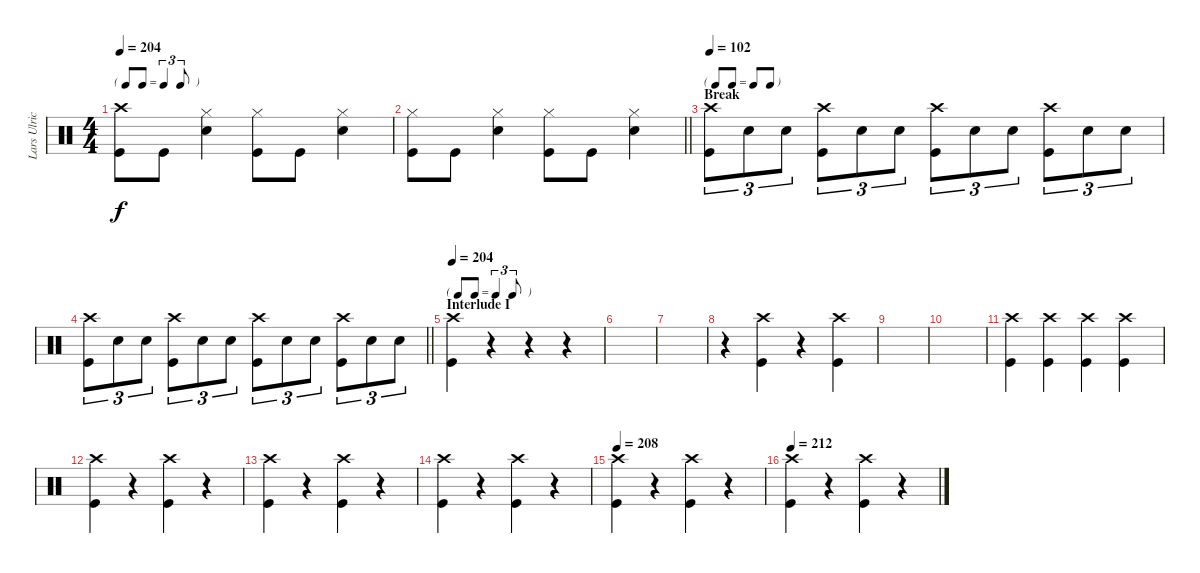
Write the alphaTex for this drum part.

\track ("Lars Ulrich" "Lars Ulric") {instrument percussion}
\staff {score}
\articulation defaults
\ts (4 4)
\tf triplet8th
\tempo 204
\clef neutral
\ks c
("Crash high (hit)" "Kick (hit)").8{dy f} "Kick (hit)".8 ("Hi-Hat (closed)" "Snare (hit) 2").4 ("Hi-Hat (closed)" "Kick (hit)").8 "Kick (hit)".8 ("Hi-Hat (closed)" "Snare (hit) 2").4 |
\barLineRight lightlight
("Hi-Hat (closed)" "Kick (hit)").8 "Kick (hit)".8 ("Hi-Hat (closed)" "Snare (hit) 2").4 ("Hi-Hat (closed)" "Kick (hit)").8 "Kick (hit)".8 ("Hi-Hat (closed)" "Snare (hit) 2").4 |
\tf none
\section ("" "Break")
\tempo 102
("Crash high (hit)" "Kick (hit)").8{tu (3 2)} "Snare (hit) 2".8{tu (3 2)} "Snare (hit) 2".8{tu (3 2)} ("Crash high (hit)" "Kick (hit)").8{tu (3 2)} "Snare (hit) 2".8{tu (3 2)} "Snare (hit) 2".8{tu (3 2)} ("Crash high (hit)" "Kick (hit)").8{tu (3 2)} "Snare (hit) 2".8{tu (3 2)} "Snare (hit) 2".8{tu (3 2)} ("Crash high (hit)" "Kick (hit)").8{tu (3 2)} "Snare (hit) 2".8{tu (3 2)} "Snare (hit) 2".8{tu (3 2)} |
\barLineRight lightlight
("Crash high (hit)" "Kick (hit)").8{tu (3 2)} "Snare (hit) 2".8{tu (3 2)} "Snare (hit) 2".8{tu (3 2)} ("Crash high (hit)" "Kick (hit)").8{tu (3 2)} "Snare (hit) 2".8{tu (3 2)} "Snare (hit) 2".8{tu (3 2)} ("Crash high (hit)" "Kick (hit)").8{tu (3 2)} "Snare (hit) 2".8{tu (3 2)} "Snare (hit) 2".8{tu (3 2)} ("Crash high (hit)" "Kick (hit)").8{tu (3 2)} "Snare (hit) 2".8{tu (3 2)} "Snare (hit) 2".8{tu (3 2)} |
\tf triplet8th
\section ("" "Interlude I")
\tempo 204
("Crash high (hit)" "Kick (hit)").4 r.4 r.4 r.4 |
|
|
r.4 ("Crash high (hit)" "Kick (hit)").4 r.4 ("Crash high (hit)" "Kick (hit)").4 |
|
|
("Crash high (hit)" "Kick (hit)").4 ("Crash high (hit)" "Kick (hit)").4 ("Crash high (hit)" "Kick (hit)").4 ("Crash high (hit)" "Kick (hit)").4 |
("Crash high (hit)" "Kick (hit)").4 r.4 ("Crash high (hit)" "Kick (hit)").4 r.4 |
("Crash high (hit)" "Kick (hit)").4 r.4 ("Crash high (hit)" "Kick (hit)").4 r.4 |
("Crash high (hit)" "Kick (hit)").4 r.4 ("Crash high (hit)" "Kick (hit)").4 r.4 |
\tempo 208
("Crash high (hit)" "Kick (hit)").4 r.4 ("Crash high (hit)" "Kick (hit)").4 r.4 |
\tempo 212
("Crash high (hit)" "Kick (hit)").4 r.4 ("Crash high (hit)" "Kick (hit)").4 r.4
